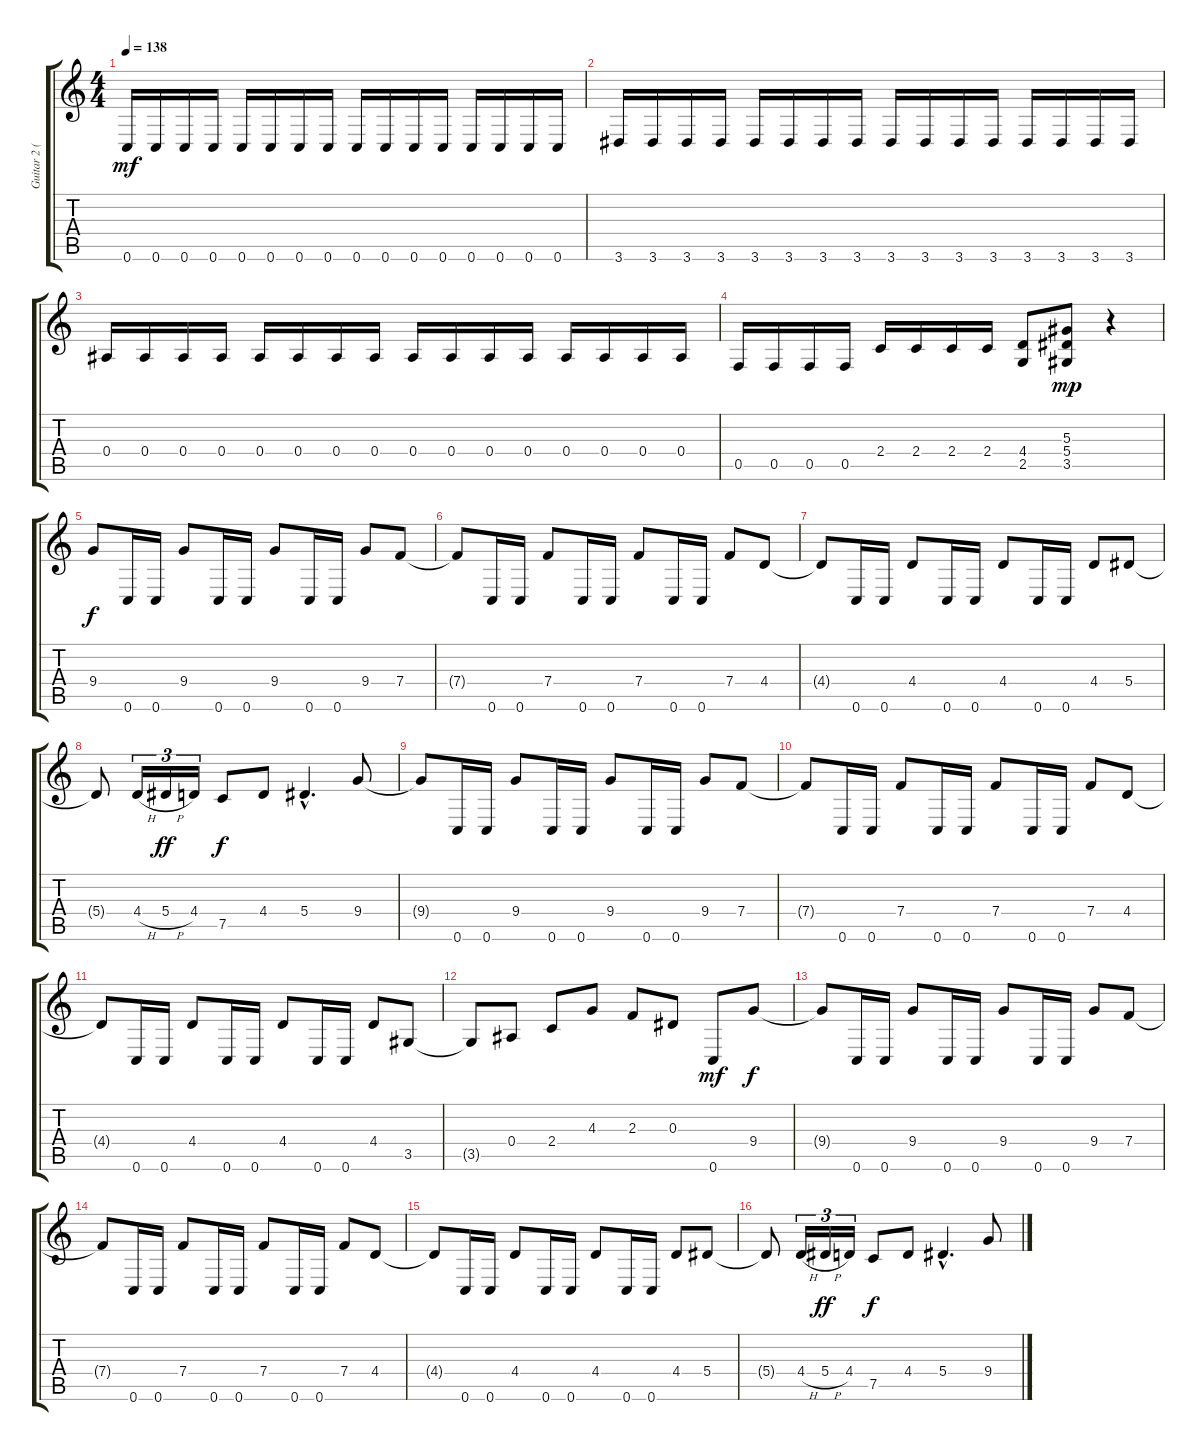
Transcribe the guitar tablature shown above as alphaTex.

\track ("Guitar 2 (Lead)" "Guitar 2 (") {instrument distortionguitar}
\staff {score tabs}
\tuning (C4 G3 Eb3 Bb2 F2 C2) {hide}
\ts (4 4)
\tempo 138
\clef g2
\ks c
0.6.16{dy mf} 0.6.16 0.6.16 0.6.16 0.6.16 0.6.16 0.6.16 0.6.16 0.6.16 0.6.16 0.6.16 0.6.16 0.6.16 0.6.16 0.6.16 0.6.16 |
3.6.16 3.6.16 3.6.16 3.6.16 3.6.16 3.6.16 3.6.16 3.6.16 3.6.16 3.6.16 3.6.16 3.6.16 3.6.16 3.6.16 3.6.16 3.6.16 |
0.4.16 0.4.16 0.4.16 0.4.16 0.4.16 0.4.16 0.4.16 0.4.16 0.4.16 0.4.16 0.4.16 0.4.16 0.4.16 0.4.16 0.4.16 0.4.16 |
0.5.16 0.5.16 0.5.16 0.5.16 2.4.16 2.4.16 2.4.16 2.4.16 (4.4 2.5).8 (5.3 5.4 3.5).8{dy mp} r.4 |
9.4.8{dy f} 0.6.16 0.6.16 9.4.8 0.6.16 0.6.16 9.4.8 0.6.16 0.6.16 9.4.8 7.4.8 |
7.4{t}.8 0.6.16 0.6.16 7.4.8 0.6.16 0.6.16 7.4.8 0.6.16 0.6.16 7.4.8 4.4.8 |
4.4{t}.8 0.6.16 0.6.16 4.4.8 0.6.16 0.6.16 4.4.8 0.6.16 0.6.16 4.4.8 5.4.8 |
5.4{t}.8 4.4{h}.16{tu (3 2)} 5.4{h}.16{tu (3 2) dy ff} 4.4.16{tu (3 2)} 7.5.8{dy f} 4.4.8 5.4{hac}.4{d} 9.4.8 |
9.4{t}.8 0.6.16 0.6.16 9.4.8 0.6.16 0.6.16 9.4.8 0.6.16 0.6.16 9.4.8 7.4.8 |
7.4{t}.8 0.6.16 0.6.16 7.4.8 0.6.16 0.6.16 7.4.8 0.6.16 0.6.16 7.4.8 4.4.8 |
4.4{t}.8 0.6.16 0.6.16 4.4.8 0.6.16 0.6.16 4.4.8 0.6.16 0.6.16 4.4.8 3.5.8 |
3.5{t}.8 0.4.8 2.4.8 4.3.8 2.3.8 0.3.8 0.6.8{dy mf} 9.4.8{dy f} |
9.4{t}.8 0.6.16 0.6.16 9.4.8 0.6.16 0.6.16 9.4.8 0.6.16 0.6.16 9.4.8 7.4.8 |
7.4{t}.8 0.6.16 0.6.16 7.4.8 0.6.16 0.6.16 7.4.8 0.6.16 0.6.16 7.4.8 4.4.8 |
4.4{t}.8 0.6.16 0.6.16 4.4.8 0.6.16 0.6.16 4.4.8 0.6.16 0.6.16 4.4.8 5.4.8 |
5.4{t}.8 4.4{h}.16{tu (3 2)} 5.4{h}.16{tu (3 2) dy ff} 4.4.16{tu (3 2)} 7.5.8{dy f} 4.4.8 5.4{hac}.4{d} 9.4.8
